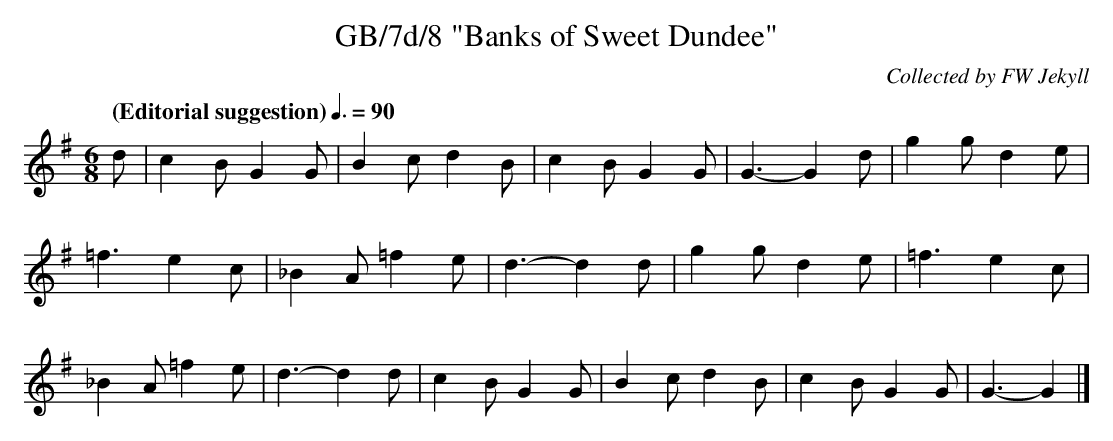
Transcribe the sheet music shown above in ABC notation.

X:1
T:GB/7d/8 "Banks of Sweet Dundee"
C:Collected by FW Jekyll
L:1/8
M:6/8
Q:"(Editorial suggestion)" 3/8=90
K:G
d | c2 B G2 G | B2 c d2 B | c2 B G2 G | G3-G2 d | g2 g d2 e |
=f3 e2 c | _B2 A =f2 e | d3-d2 d | g2 g d2 e | =f3 e2 c |
_B2 A =f2 e | d3-d2 d | c2 B G2 G | B2 c d2 B |c2 B G2 G | G3-G2 |]
